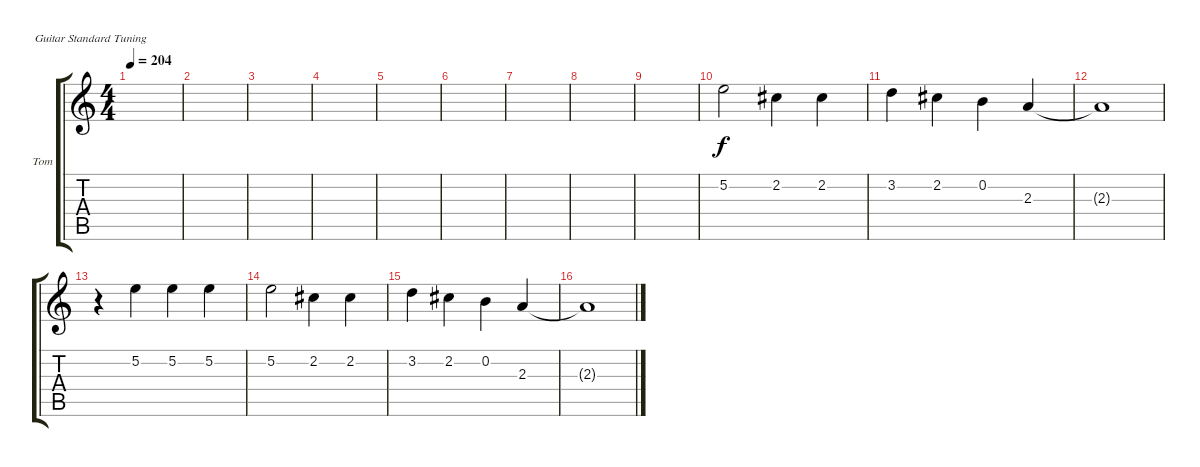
\defaultSystemsLayout 4
\bracketExtendMode groupsimilarinstruments
\firstSystemTrackNameOrientation horizontal
\otherSystemsTrackNameOrientation horizontal
\track ("Tom Delonge (Voice)" "Tom") {instrument overdrivenguitar}
\staff {score tabs}
\tuning (E4 B3 G3 D3 A2 E2)
\ts (4 4)
\tempo 204
\clef g2
\scale
0.333333
\ks c
|
\scale
0.333333 |
\scale
0.333333 |
\scale
0.333333 |
\scale
0.333333 |
\scale
0.333333 |
\scale
0.333333 |
\scale
0.333333 |
\scale
0.333333 |
\scale
0.333333 5.2.2 2.2.4 2.2.4 |
\scale
0.333333 3.2.4 2.2.4 0.2.4 2.3.4 |
\scale
0.333333 2.3{t}.1 |
\scale
0.333333 r.4 5.2.4 5.2.4 5.2.4 |
\scale
0.333333 5.2.2 2.2.4 2.2.4 |
\scale
0.333333 3.2.4 2.2.4 0.2.4 2.3.4 |
\scale
0.333333 2.3{t}.1
